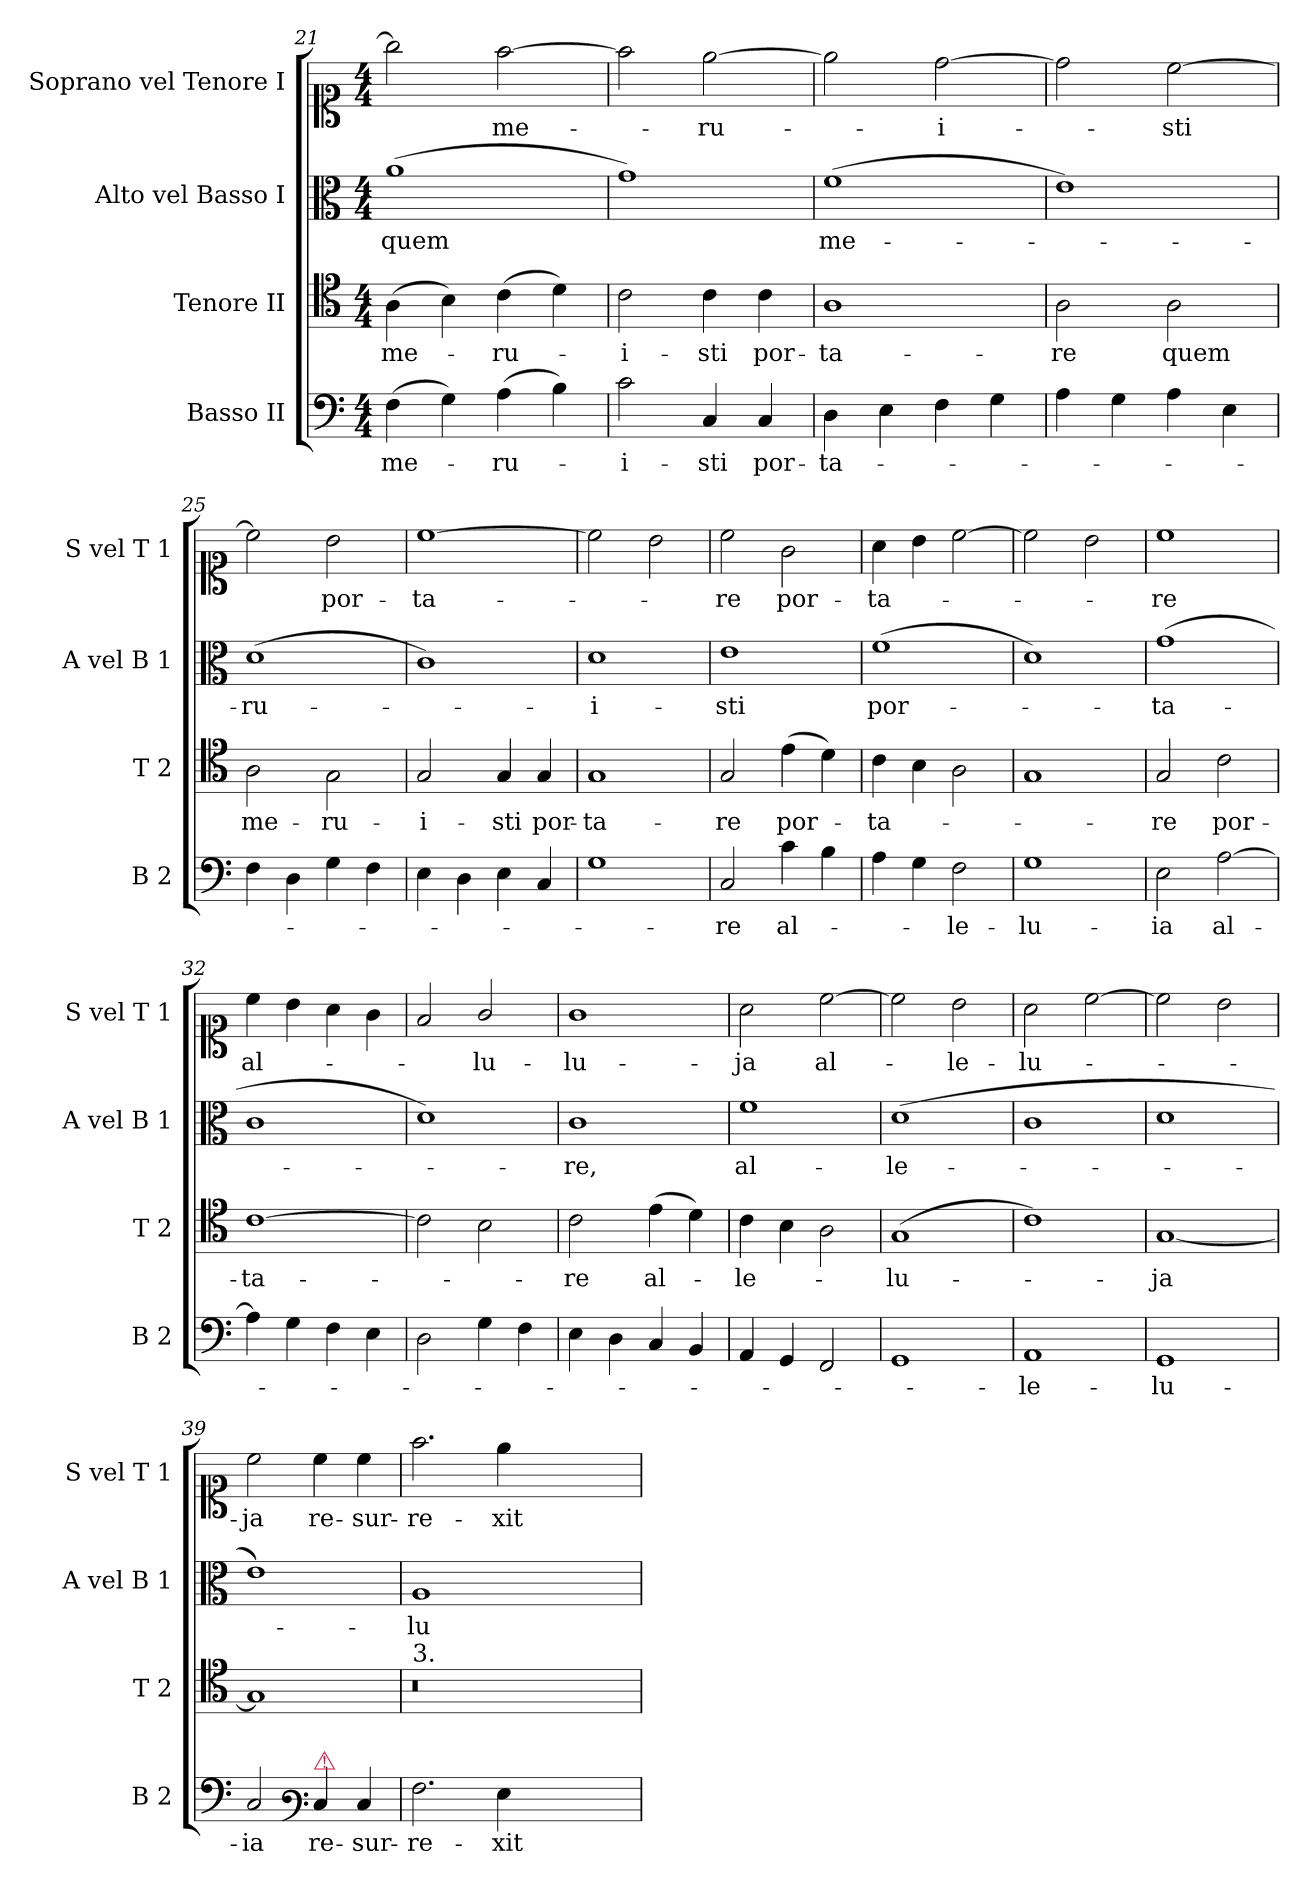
**kern	**text	**kern	**text	**kern	**text	**kern	**text
*part4	*part4	*part3	*part3	*part2	*part2	*part1	*part1
*staff4	*staff4	*staff3	*staff3	*staff2	*staff2	*staff1	*staff1
*I"Basso II	*	*I"Tenore II	*	*I"Alto vel Basso I	*	*I"Soprano vel Tenore I	*
*I'B 2	*	*I'T 2	*	*I'A vel B 1	*	*I'S vel T 1	*
*clefF4	*	*clefC4	*	*clefC3	*	*clefC1	*
*k[]	*	*k[]	*	*k[]	*	*k[]	*
*C:	*	*C:	*	*C:	*	*C:	*
*M4/4	*	*M4/4	*	*M4/4	*	*M4/4	*
=21	=21	=21	=21	=21	=21	=21	=21
(4F\	me-	(4A\	me-	(1a	quem	2gg\]	.
4G\)	.	4B\)	.	.	.	.	.
(4A\	-ru-	(4c\	-ru-	.	.	[2ff\	me-
4B\)	.	4d\)	.	.	.	.	.
=22	=22	=22	=22	=22	=22	=22	=22
2c\	-i-	2c\	-i-	1g)	.	2ff\]	.
4C/	-sti	4c\	-sti	.	.	[2ee\	-ru-
4C/	por-	4c\	por-	.	.	.	.
=23	=23	=23	=23	=23	=23	=23	=23
4D\	-ta-	1A	-ta-	(1f	me-	2ee\]	.
4E\	.	.	.	.	.	.	.
4F\	.	.	.	.	.	[2dd\	-i-
4G\	.	.	.	.	.	.	.
=24	=24	=24	=24	=24	=24	=24	=24
4A\	.	2A\	-re	1e)	.	2dd\]	.
4G\	.	.	.	.	.	.	.
4A\	.	2A\	quem	.	.	[2cc\	-sti
4E\	.	.	.	.	.	.	.
=25	=25	=25	=25	=25	=25	=25	=25
4F\	.	2A\	me-	(1d	-ru-	2cc\]	.
4D\	.	.	.	.	.	.	.
4G\	.	2G\	-ru-	.	.	2b\	por-
4F\	.	.	.	.	.	.	.
=26	=26	=26	=26	=26	=26	=26	=26
4E\	.	2G/	-i-	1c)	.	[1cc	-ta-
4D\	.	.	.	.	.	.	.
4E\	.	4G/	-sti	.	.	.	.
4C/	.	4G/	por-	.	.	.	.
=27	=27	=27	=27	=27	=27	=27	=27
1G	.	1G	-ta-	1d	-i-	2cc\]	.
.	.	.	.	.	.	2b\	.
=28	=28	=28	=28	=28	=28	=28	=28
2C/	-re	2G/	-re	1e	-sti	2cc\	-re
4c\	al-	(4e\	por-	.	.	2g\	por-
4B\	.	4d\)	.	.	.	.	.
=29	=29	=29	=29	=29	=29	=29	=29
4A\	.	4c\	-ta-	(1f	por-	4a\	-ta-
4G\	.	4B\	.	.	.	4b\	.
2F\	-le-	2A\	.	.	.	[2cc\	.
=30	=30	=30	=30	=30	=30	=30	=30
1G	-lu-	1G	.	1d)	.	2cc\]	.
.	.	.	.	.	.	2b\	.
=31	=31	=31	=31	=31	=31	=31	=31
2E\	-ia	2G/	re	(1g	-ta-	1cc	-re
[2A\	al-	2c\	por-	.	.	.	.
=32	=32	=32	=32	=32	=32	=32	=32
4A\]	.	[1c	-ta-	1c	.	4cc\	al-
4G\	.	.	.	.	.	4b\	.
4F\	.	.	.	.	.	4a\	.
4E\	.	.	.	.	.	4g\	.
=33	=33	=33	=33	=33	=33	=33	=33
2D\	.	2c\]	.	1d)	.	2f/	.
4G\	.	2B\	.	.	.	2g/	-lu-
4F\	.	.	.	.	.	.	.
=34	=34	=34	=34	=34	=34	=34	=34
4E\	.	2c\	-re	1c	-re,	1g	-lu-
4D\	.	.	.	.	.	.	.
4C/	.	(4e\	al-	.	.	.	.
4BB/	.	4d\)	.	.	.	.	.
=35	=35	=35	=35	=35	=35	=35	=35
4AA/	.	4c\	-le-	1f	al-	2a\	-ja
4GG/	.	4B\	.	.	.	.	.
2FF/	.	2A\	.	.	.	[2cc\	al-
=36	=36	=36	=36	=36	=36	=36	=36
1GG	.	(1G	-lu-	(1d	-le-	2cc\]	.
.	.	.	.	.	.	2b\	-le-
=37	=37	=37	=37	=37	=37	=37	=37
1AA	-le-	1c)	.	1c	.	2a\	-lu-
.	.	.	.	.	.	[2cc\	.
=38	=38	=38	=38	=38	=38	=38	=38
1GG	-lu-	[1G	-ja	1d	.	2cc\]	.
.	.	.	.	.	.	2b\	.
=39	=39	=39	=39	=39	=39	=39	=39
2C/	-ia	1G]	.	1e)	.	2cc\	-ja
*clefF3	*	*	*	*	*	*	*
!LO:TX:a:color=crimson:t=⚠	!	!	!	!	!	!	!
4E/	re-	.	.	.	.	4cc\	re-
4E/	-sur-	.	.	.	.	4cc\	-sur-
=40	=40	=40	=40	=40	=40	=40	=40
!	!	!LO:TX:a:t=3.	!	!	!	!	!
2.A\	-re-	0r	.	1A	-lu-	2.ff\	-re-
4G\	-xit	.	.	.	.	4ee\	-xit
1ryy	.	.	.	1ryy	.	1ryy	.
=	=	=	=	=	=	=	=
*-	*-	*-	*-	*-	*-	*-	*-
